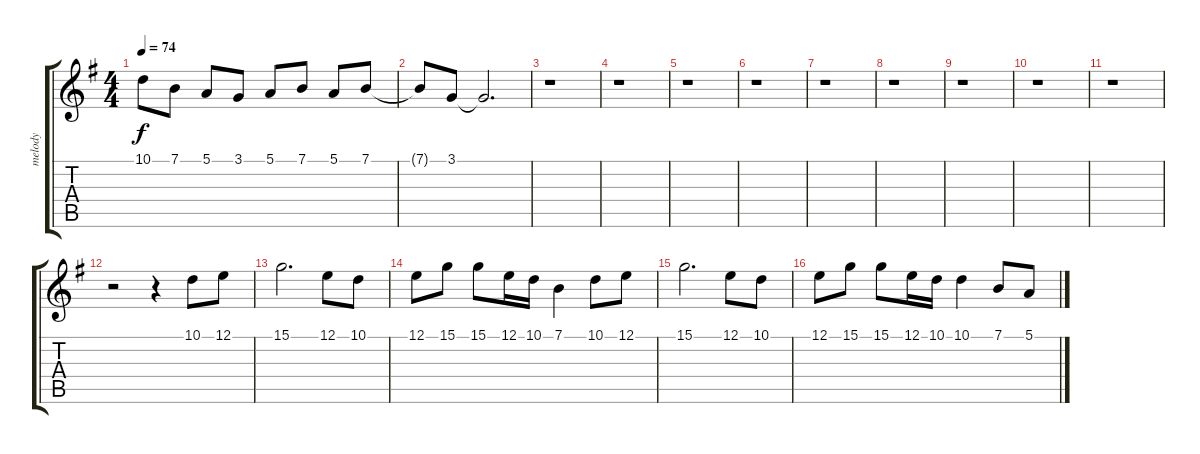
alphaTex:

\track ("melody" "melody") {instrument flute}
\staff {score tabs}
\tuning (E4 B3 G3 D3 A2 E2) {hide}
\ts (4 4)
\tempo 74
\clef g2
\ks g
10.1.8{dy f} 7.1.8 5.1.8 3.1.8 5.1.8 7.1.8 5.1.8 7.1.8 |
7.1{t}.8 3.1.8 3.1{t}.2{d} |
r.1 |
r.1 |
r.1 |
r.1 |
r.1 |
r.1 |
r.1 |
r.1 |
r.1 |
r.2 r.4 10.1.8 12.1.8 |
15.1.2{d} 12.1.8 10.1.8 |
12.1.8 15.1.8 15.1.8 12.1.16 10.1.16 7.1.4 10.1.8 12.1.8 |
15.1.2{d} 12.1.8 10.1.8 |
12.1.8 15.1.8 15.1.8 12.1.16 10.1.16 10.1.4 7.1.8 5.1.8
